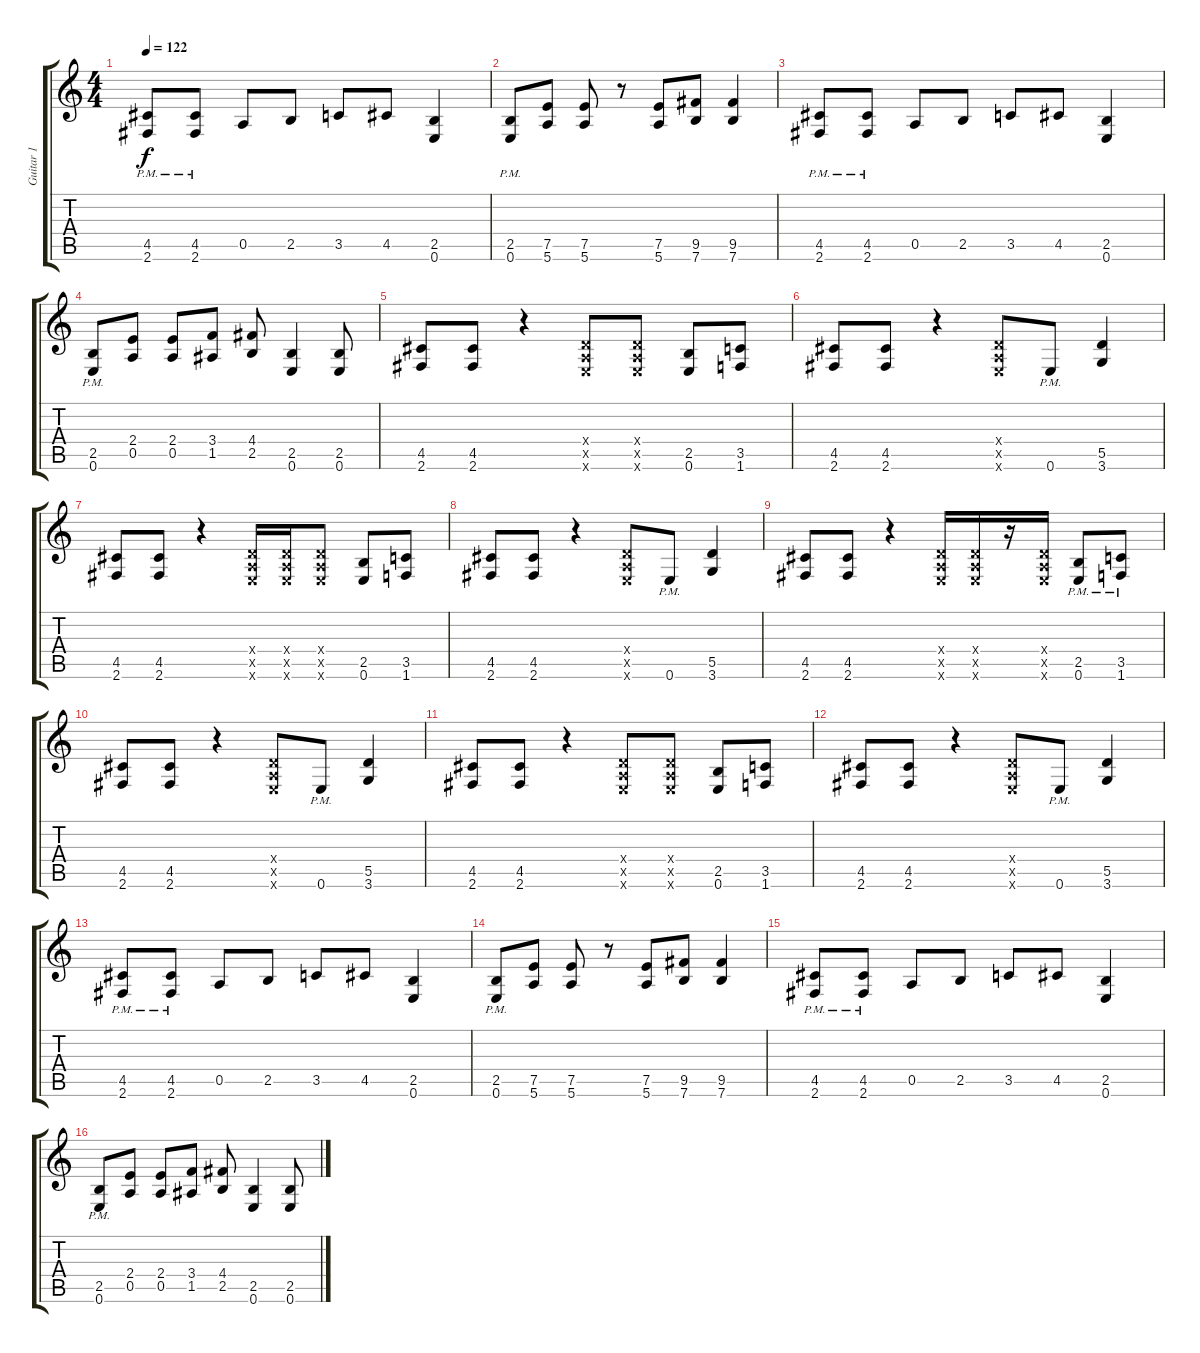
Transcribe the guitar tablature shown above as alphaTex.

\track ("Guitar 1" "Guitar 1") {instrument distortionguitar}
\staff {score tabs}
\tuning (E4 B3 G3 D3 A2 E2) {hide}
\ts (4 4)
\tempo 122
\clef g2
\ks c
(4.5{pm} 2.6{pm}).8{dy f} (4.5{pm} 2.6{pm}).8 0.5.8 2.5.8 3.5.8 4.5.8 (2.5 0.6).4 |
(2.5{pm} 0.6{pm}).8 (7.5 5.6).8 (7.5 5.6).8 r.8 (7.5 5.6).8 (9.5 7.6).8 (9.5 7.6).4 |
(4.5{pm} 2.6{pm}).8 (4.5{pm} 2.6{pm}).8 0.5.8 2.5.8 3.5.8 4.5.8 (2.5 0.6).4 |
(2.5{pm} 0.6{pm}).8 (2.4 0.5).8 (2.4 0.5).8 (3.4 1.5).8 (4.4 2.5).8 (2.5 0.6).4 (2.5 0.6).8 |
(4.5 2.6).8 (4.5 2.6).8 r.4 (0.4{x} 0.5{x} 0.6{x}).8 (0.4{x} 0.5{x} 0.6{x}).8 (2.5 0.6).8 (3.5 1.6).8 |
(4.5 2.6).8 (4.5 2.6).8 r.4 (0.4{x} 0.5{x} 0.6{x}).8 0.6{pm}.8 (5.5 3.6).4 |
(4.5 2.6).8 (4.5 2.6).8 r.4 (0.4{x} 0.5{x} 0.6{x}).16 (0.4{x} 0.5{x} 0.6{x}).16 (0.4{x} 0.5{x} 0.6{x}).8 (2.5 0.6).8 (3.5 1.6).8 |
(4.5 2.6).8 (4.5 2.6).8 r.4 (0.4{x} 0.5{x} 0.6{x}).8 0.6{pm}.8 (5.5 3.6).4 |
(4.5 2.6).8 (4.5 2.6).8 r.4 (0.4{x} 0.5{x} 0.6{x}).16 (0.4{x} 0.5{x} 0.6{x}).16 r.16 (0.4{x} 0.5{x} 0.6{x}).16 (2.5{pm} 0.6{pm}).8 (3.5{pm} 1.6{pm}).8 |
(4.5 2.6).8 (4.5 2.6).8 r.4 (0.4{x} 0.5{x} 0.6{x}).8 0.6{pm}.8 (5.5 3.6).4 |
(4.5 2.6).8 (4.5 2.6).8 r.4 (0.4{x} 0.5{x} 0.6{x}).8 (0.4{x} 0.5{x} 0.6{x}).8 (2.5 0.6).8 (3.5 1.6).8 |
(4.5 2.6).8 (4.5 2.6).8 r.4 (0.4{x} 0.5{x} 0.6{x}).8 0.6{pm}.8 (5.5 3.6).4 |
(4.5{pm} 2.6{pm}).8 (4.5{pm} 2.6{pm}).8 0.5.8 2.5.8 3.5.8 4.5.8 (2.5 0.6).4 |
(2.5{pm} 0.6{pm}).8 (7.5 5.6).8 (7.5 5.6).8 r.8 (7.5 5.6).8 (9.5 7.6).8 (9.5 7.6).4 |
(4.5{pm} 2.6{pm}).8 (4.5{pm} 2.6{pm}).8 0.5.8 2.5.8 3.5.8 4.5.8 (2.5 0.6).4 |
(2.5{pm} 0.6{pm}).8 (2.4 0.5).8 (2.4 0.5).8 (3.4 1.5).8 (4.4 2.5).8 (2.5 0.6).4 (2.5 0.6).8
